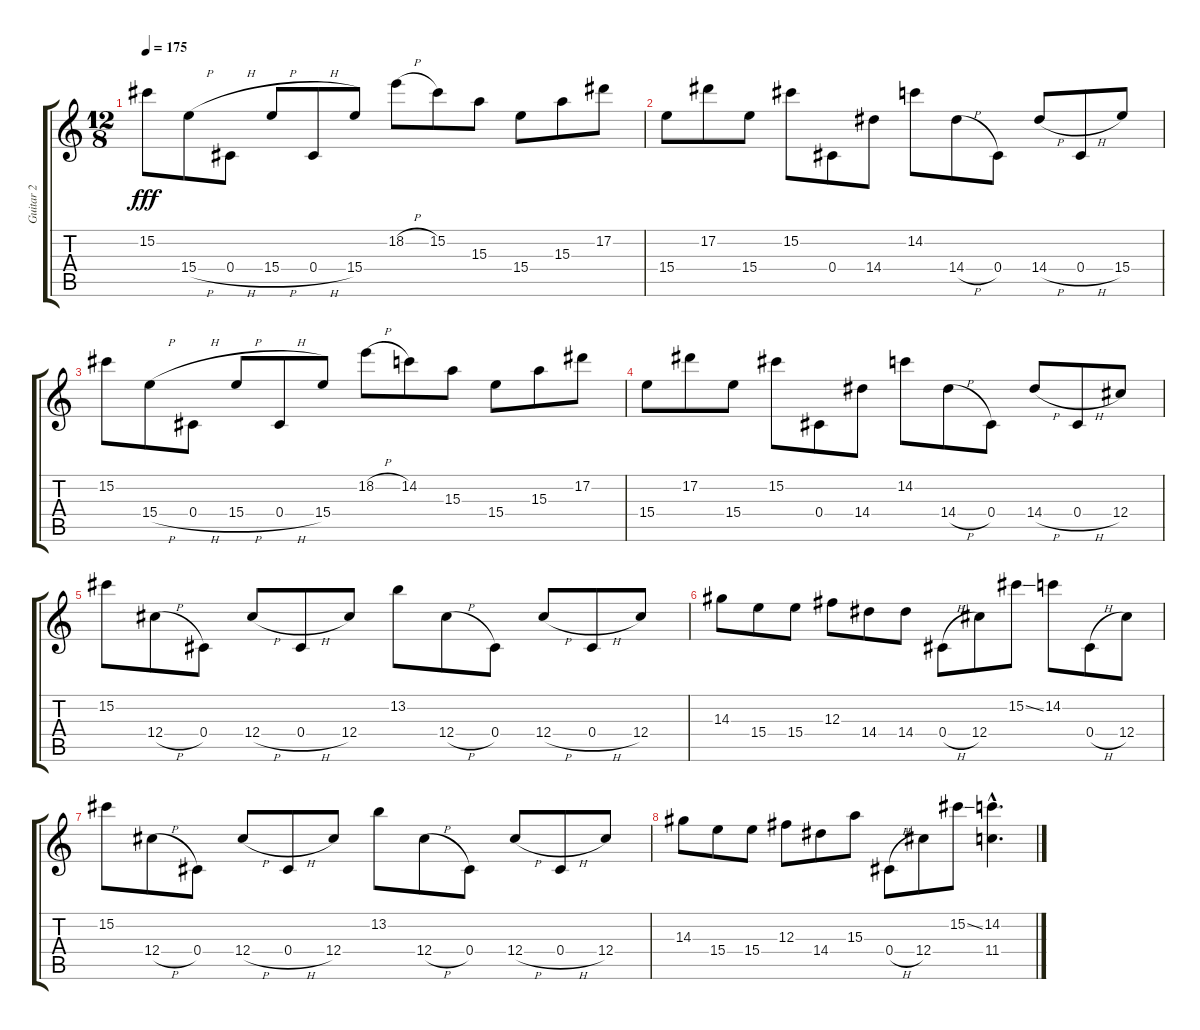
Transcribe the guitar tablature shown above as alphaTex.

\track ("Guitar 2" "Guitar 2") {instrument distortionguitar}
\staff {score tabs}
\tuning (Eb4 Bb3 Gb3 Db3 Ab2 Db2) {hide}
\ts (12 8)
\tempo 175
\clef g2
\ks c
15.2.8{dy fff} 15.4{h}.8 0.4{h}.8 15.4{h}.8 0.4{h}.8 15.4.8 18.2{h}.8 15.2.8 15.3.8 15.4.8 15.3.8 17.2.8 |
15.4.8 17.2.8 15.4.8 15.2.8 0.4.8 14.4.8 14.2.8 14.4{h}.8 0.4.8 14.4{h}.8 0.4{h}.8 15.4.8 |
15.2.8 15.4{h}.8 0.4{h}.8 15.4{h}.8 0.4{h}.8 15.4.8 18.2{h}.8 14.2.8 15.3.8 15.4.8 15.3.8 17.2.8 |
15.4.8 17.2.8 15.4.8 15.2.8 0.4.8 14.4.8 14.2.8 14.4{h}.8 0.4.8 14.4{h}.8 0.4{h}.8 12.4.8 |
15.2.8 12.4{h}.8 0.4.8 12.4{h}.8 0.4{h}.8 12.4.8 13.2.8 12.4{h}.8 0.4.8 12.4{h}.8 0.4{h}.8 12.4.8 |
14.3.8 15.4.8 15.4.8 12.3.8 14.4.8 14.4.8 0.4{h}.8 12.4.8 15.2{ss}.8 14.2.8 0.4{h}.8 12.4.8 |
15.2.8 12.4{h}.8 0.4.8 12.4{h}.8 0.4{h}.8 12.4.8 13.2.8 12.4{h}.8 0.4.8 12.4{h}.8 0.4{h}.8 12.4.8 |
14.3.8 15.4.8 15.4.8 12.3.8 14.4.8 15.3.8 0.4{h}.8 12.4.8 15.2{ss}.8 (14.2{hac} 11.4{hac}).4{d}
